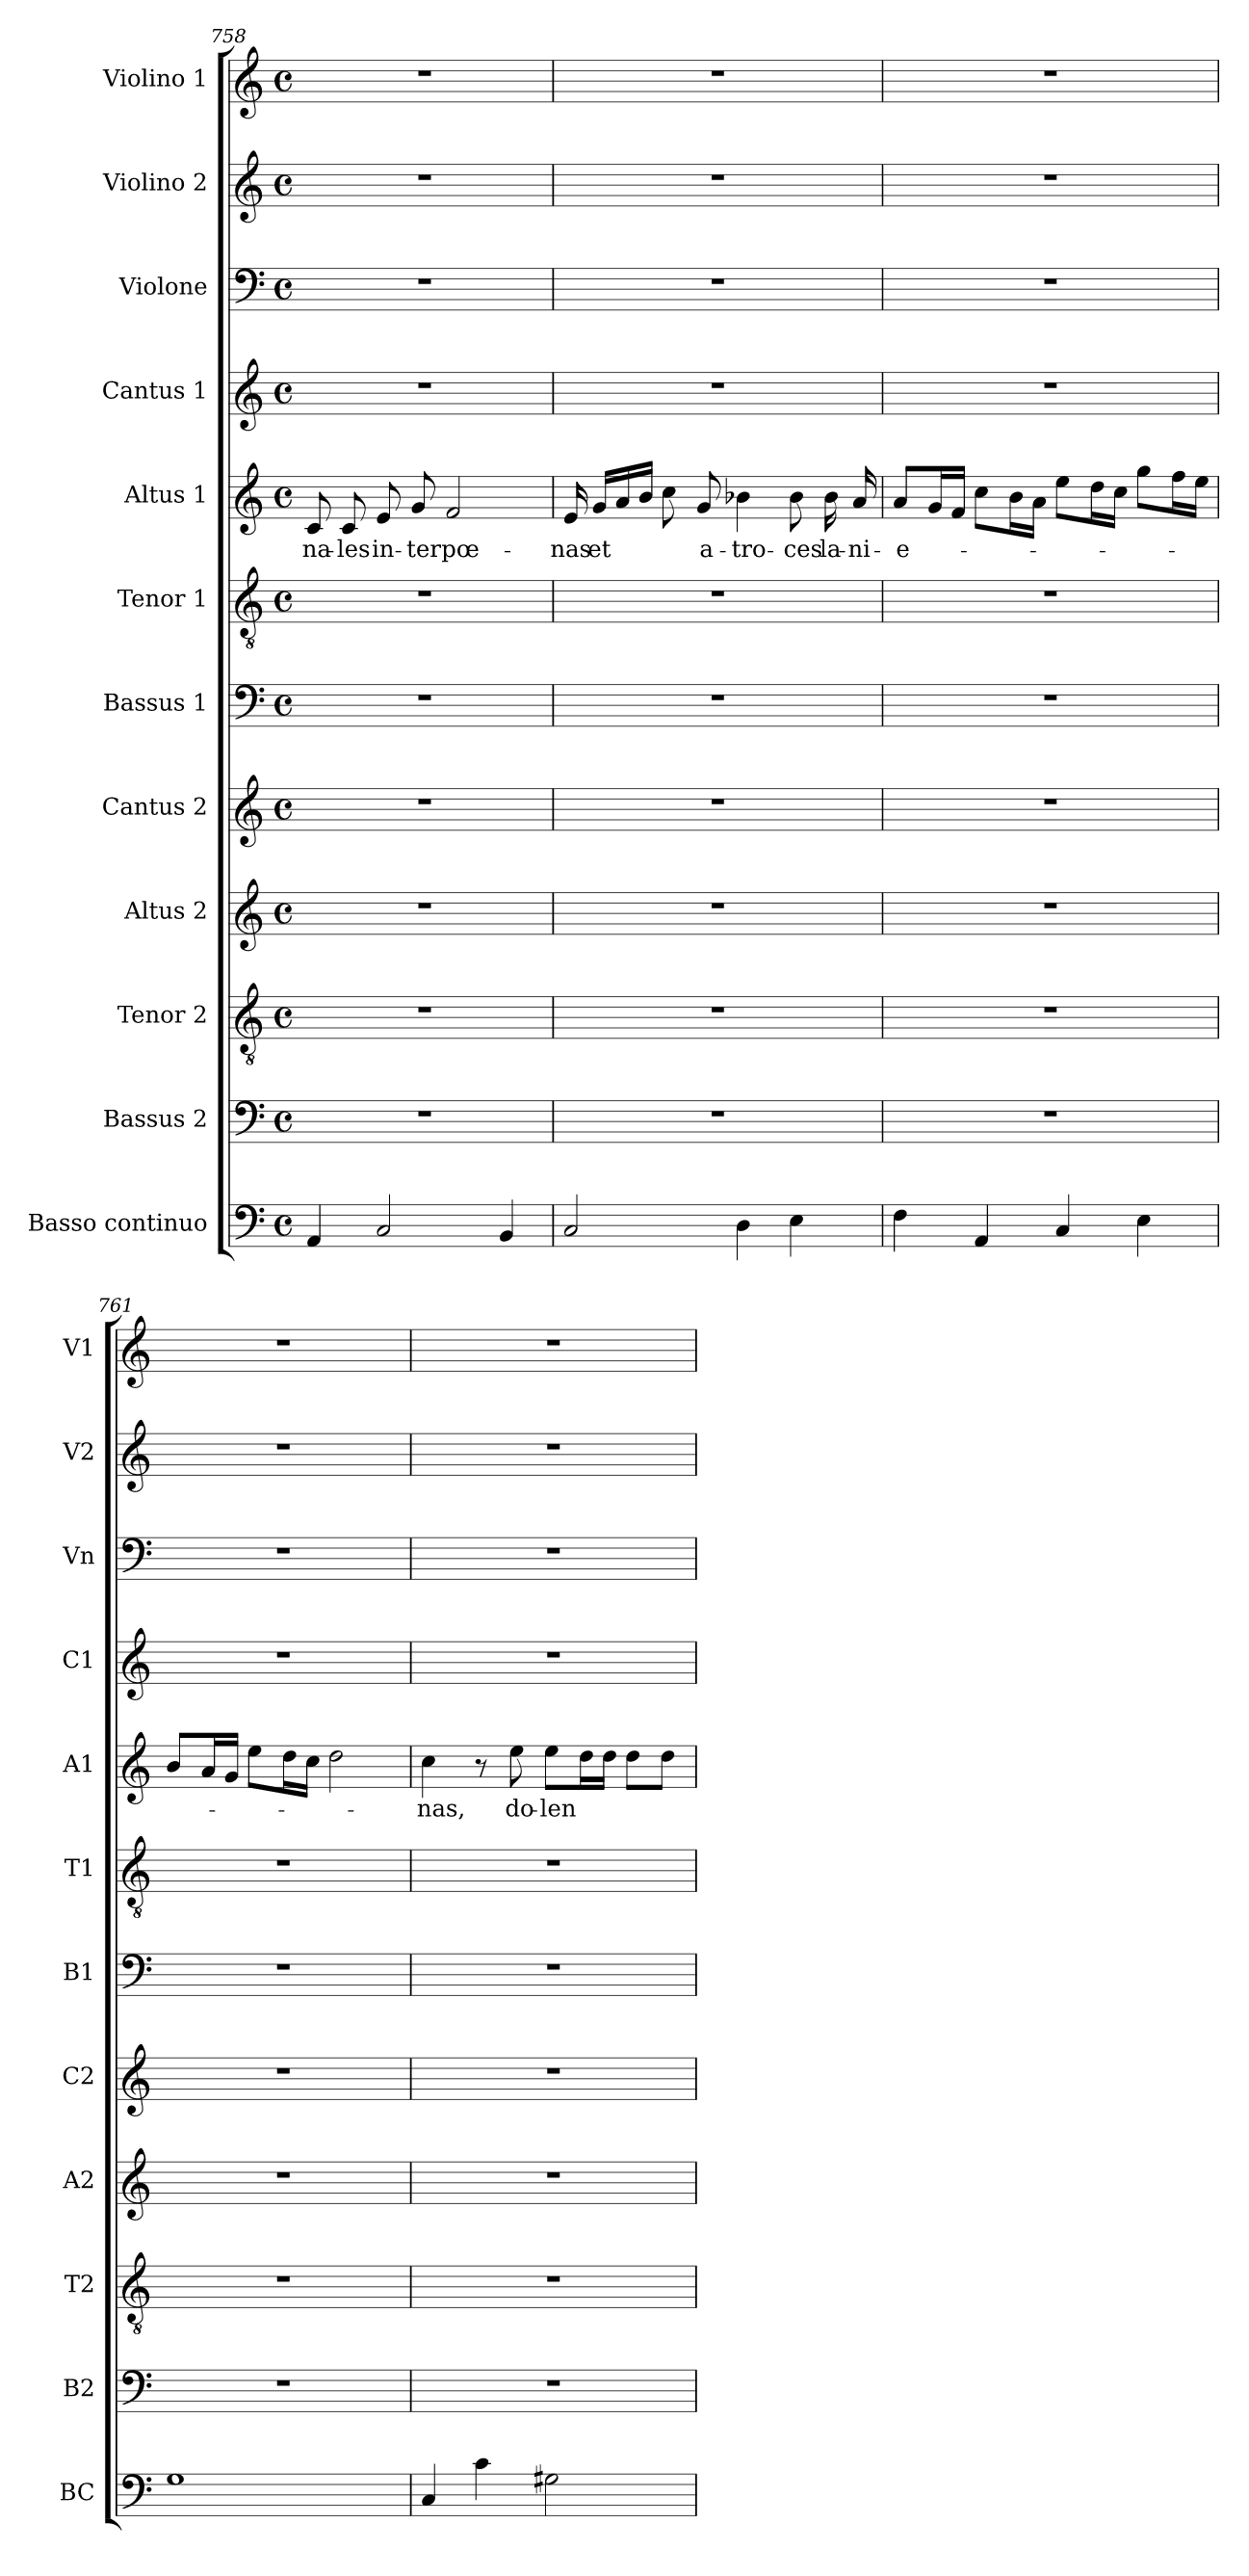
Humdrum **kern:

**kern	**kern	**kern	**kern	**kern	**kern	**kern	**kern	**text	**kern	**kern	**kern	**kern
*part12	*part11	*part10	*part9	*part8	*part7	*part6	*part5	*part5	*part4	*part3	*part2	*part1
*staff12	*staff11	*staff10	*staff9	*staff8	*staff7	*staff6	*staff5	*staff5	*staff4	*staff3	*staff2	*staff1
*I"Basso continuo	*I"Bassus 2	*I"Tenor 2	*I"Altus 2	*I"Cantus 2	*I"Bassus 1	*I"Tenor 1	*I"Altus 1	*	*I"Cantus 1	*I"Violone	*I"Violino 2	*I"Violino 1
*I'BC	*I'B2	*I'T2	*I'A2	*I'C2	*I'B1	*I'T1	*I'A1	*	*I'C1	*I'Vn	*I'V2	*I'V1
*clefF4	*clefF4	*clefGv2	*clefG2	*clefG2	*clefF4	*clefGv2	*clefG2	*	*clefG2	*clefF4	*clefG2	*clefG2
*ITrd7c12	*	*	*	*	*	*	*	*	*	*ITrd7c12	*	*
*k[]	*k[]	*k[]	*k[]	*k[]	*k[]	*k[]	*k[]	*	*k[]	*k[]	*k[]	*k[]
*C:	*C:	*C:	*C:	*C:	*C:	*C:	*C:	*	*C:	*C:	*C:	*C:
*M4/4	*M4/4	*M4/4	*M4/4	*M4/4	*M4/4	*M4/4	*M4/4	*	*M4/4	*M4/4	*M4/4	*M4/4
*met(c)	*met(c)	*met(c)	*met(c)	*met(c)	*met(c)	*met(c)	*met(c)	*	*met(c)	*met(c)	*met(c)	*met(c)
=758	=758	=758	=758	=758	=758	=758	=758	=758	=758	=758	=758	=758
!	!	!	!	!	!	!	!	!LO:LY:b	!	!	!	!
4AAA/	1r	1r	1r	1r	1r	1r	8c/	na-	1r	1r	1r	1r
!	!	!	!	!	!	!	!	!LO:LY:b	!	!	!	!
.	.	.	.	.	.	.	8c/	-les	.	.	.	.
!	!	!	!	!	!	!	!	!LO:LY:b	!	!	!	!
2CC/	.	.	.	.	.	.	8e/	in-	.	.	.	.
!	!	!	!	!	!	!	!	!LO:LY:b	!	!	!	!
.	.	.	.	.	.	.	8g/	-ter	.	.	.	.
!	!	!	!	!	!	!	!	!LO:LY:b	!	!	!	!
.	.	.	.	.	.	.	2f/	pœ-	.	.	.	.
4BBB/	.	.	.	.	.	.	.	.	.	.	.	.
=759	=759	=759	=759	=759	=759	=759	=759	=759	=759	=759	=759	=759
!	!	!	!	!	!	!	!	!LO:LY:b	!	!	!	!
2CC/	1r	1r	1r	1r	1r	1r	16e/	-nas	1r	1r	1r	1r
!	!	!	!	!	!	!	!	!LO:LY:b	!	!	!	!
.	.	.	.	.	.	.	16g/LL	et	.	.	.	.
.	.	.	.	.	.	.	16a/	.	.	.	.	.
.	.	.	.	.	.	.	16b/JJ	.	.	.	.	.
.	.	.	.	.	.	.	8cc\	.	.	.	.	.
!	!	!	!	!	!	!	!	!LO:LY:b	!	!	!	!
.	.	.	.	.	.	.	8g/	a-	.	.	.	.
!	!	!	!	!	!	!	!	!LO:LY:b	!	!	!	!
4DD\	.	.	.	.	.	.	4b-X\	-tro-	.	.	.	.
!	!	!	!	!	!	!	!	!LO:LY:b	!	!	!	!
4EE\	.	.	.	.	.	.	8b-\	-ces	.	.	.	.
!	!	!	!	!	!	!	!	!LO:LY:b	!	!	!	!
.	.	.	.	.	.	.	16b-\	la-	.	.	.	.
!	!	!	!	!	!	!	!	!LO:LY:b	!	!	!	!
.	.	.	.	.	.	.	16a/	-ni-	.	.	.	.
=760	=760	=760	=760	=760	=760	=760	=760	=760	=760	=760	=760	=760
!	!	!	!	!	!	!	!	!LO:LY:b	!	!	!	!
4FF\	1r	1r	1r	1r	1r	1r	8a/L	-e-	1r	1r	1r	1r
.	.	.	.	.	.	.	16g/L	.	.	.	.	.
.	.	.	.	.	.	.	16f/JJ	.	.	.	.	.
4AAA/	.	.	.	.	.	.	8cc\L	.	.	.	.	.
.	.	.	.	.	.	.	16b\L	.	.	.	.	.
.	.	.	.	.	.	.	16a\JJ	.	.	.	.	.
4CC/	.	.	.	.	.	.	8ee\L	.	.	.	.	.
.	.	.	.	.	.	.	16dd\L	.	.	.	.	.
.	.	.	.	.	.	.	16cc\JJ	.	.	.	.	.
4EE\	.	.	.	.	.	.	8gg\L	.	.	.	.	.
.	.	.	.	.	.	.	16ff\L	.	.	.	.	.
.	.	.	.	.	.	.	16ee\JJ	.	.	.	.	.
!!LO:LB:g=z
=761	=761	=761	=761	=761	=761	=761	=761	=761	=761	=761	=761	=761
1GG	1r	1r	1r	1r	1r	1r	8b/L	.	1r	1r	1r	1r
.	.	.	.	.	.	.	16a/L	.	.	.	.	.
.	.	.	.	.	.	.	16g/JJ	.	.	.	.	.
.	.	.	.	.	.	.	8ee\L	.	.	.	.	.
.	.	.	.	.	.	.	16dd\L	.	.	.	.	.
.	.	.	.	.	.	.	16cc\JJ	.	.	.	.	.
.	.	.	.	.	.	.	2dd\	.	.	.	.	.
=762	=762	=762	=762	=762	=762	=762	=762	=762	=762	=762	=762	=762
!	!	!	!	!	!	!	!	!LO:LY:b	!	!	!	!
4CC/	1r	1r	1r	1r	1r	1r	4cc\	-nas,	1r	1r	1r	1r
4C\	.	.	.	.	.	.	8r	.	.	.	.	.
!	!	!	!	!	!	!	!	!LO:LY:b	!	!	!	!
.	.	.	.	.	.	.	8ee\	do-	.	.	.	.
!	!	!	!	!	!	!	!	!LO:LY:b	!	!	!	!
2GG#X\	.	.	.	.	.	.	8ee\L	-len	.	.	.	.
.	.	.	.	.	.	.	16dd\L	.	.	.	.	.
.	.	.	.	.	.	.	16dd\JJ	.	.	.	.	.
.	.	.	.	.	.	.	8dd\L	.	.	.	.	.
.	.	.	.	.	.	.	8dd\J	.	.	.	.	.
=	=	=	=	=	=	=	=	=	=	=	=	=
*-	*-	*-	*-	*-	*-	*-	*-	*-	*-	*-	*-	*-
